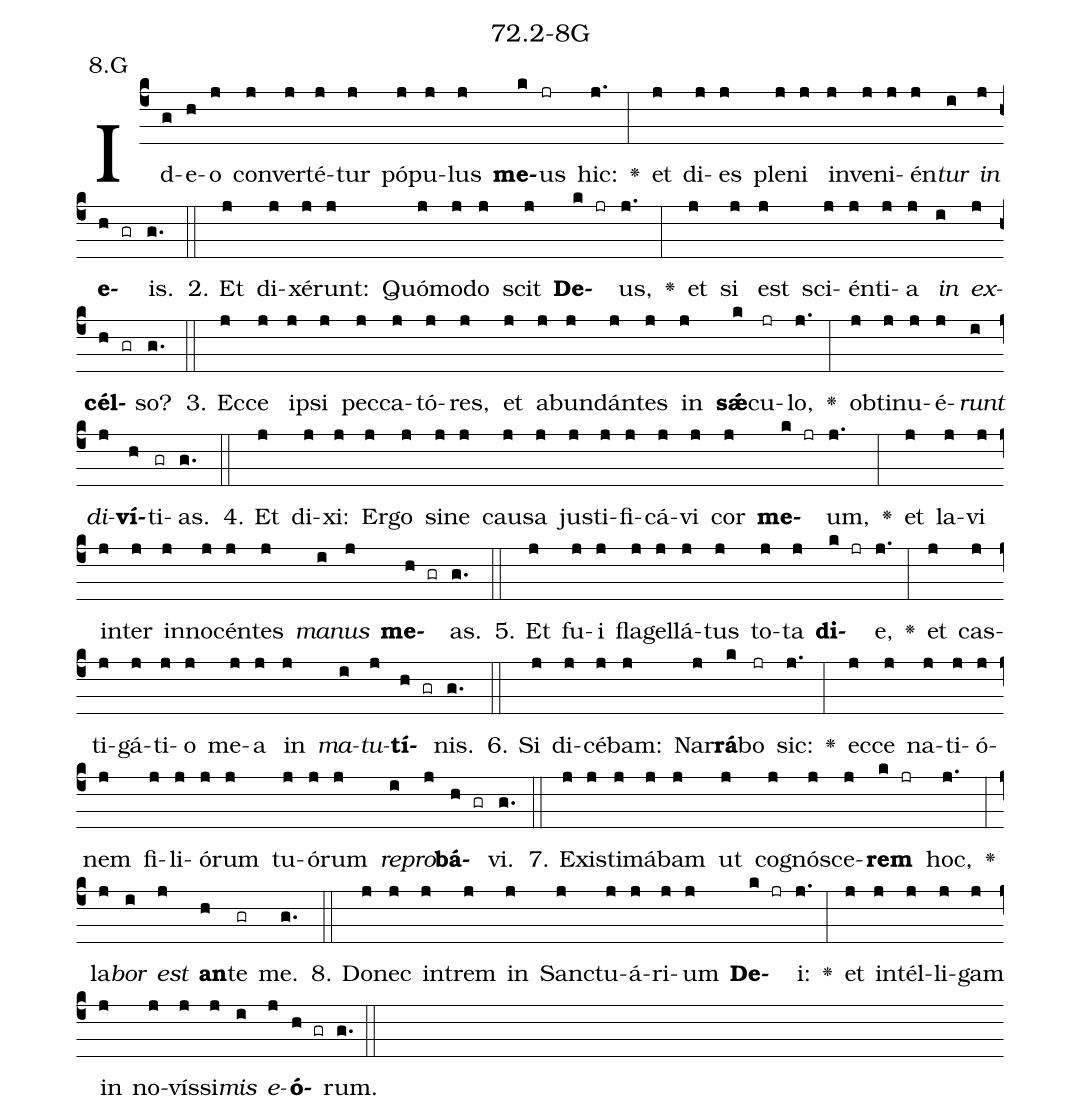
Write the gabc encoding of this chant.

name: 72.2-8G;
annotation: 8.G;
%%
(c4)Id(g)e(h)o(j) con(j)ver(j)té(j)tur(j) pó(j)pu(j)lus(j) <b>me</b>(k)us(jr) hic:(j.) <v>\greheightstar</v>(:) et(j) di(j)es(j) ple(j)ni(j) in(j)ve(j)ni(j)én(j)<i>tur</i>(i) <i>in</i>(j) <b>e</b>(h gr)is.(g.) (::)
2. Et(j) di(j)xé(j)runt:(j) Quó(j)mo(j)do(j) scit(j) <b>De</b>(k jr)us,(j.) <v>\greheightstar</v>(:) et(j) si(j) est(j) sci(j)én(j)ti(j)a(j) <i>in</i>(i) <i>ex</i>(j)<b>cél</b>(h gr)so?(g.) (::)
3. Ec(j)ce(j) ip(j)si(j) pec(j)ca(j)tó(j)res,(j) et(j) ab(j)un(j)dán(j)tes(j) in(j) <b>sǽ</b>(k)cu(jr)lo,(j.) <v>\greheightstar</v>(:) ob(j)ti(j)nu(j)é(j)<i>runt</i>(i) <i>di</i>(j)<b>ví</b>(h)ti(gr)as.(g.) (::)
4. Et(j) di(j)xi:(j) Er(j)go(j) si(j)ne(j) cau(j)sa(j) jus(j)ti(j)fi(j)cá(j)vi(j) cor(j) <b>me</b>(k jr)um,(j.) <v>\greheightstar</v>(:) et(j) la(j)vi(j) in(j)ter(j) in(j)no(j)cén(j)tes(j) <i>ma</i>(i)<i>nus</i>(j) <b>me</b>(h gr)as.(g.) (::)
5. Et(j) fu(j)i(j) fla(j)gel(j)lá(j)tus(j) to(j)ta(j) <b>di</b>(k jr)e,(j.) <v>\greheightstar</v>(:) et(j) cas(j)ti(j)gá(j)ti(j)o(j) me(j)a(j) in(j) <i>ma</i>(i)<i>tu</i>(j)<b>tí</b>(h gr)nis.(g.) (::)
6. Si(j) di(j)cé(j)bam:(j) Nar(j)<b>rá</b>(k)bo(jr) sic:(j.) <v>\greheightstar</v>(:) ec(j)ce(j) na(j)ti(j)ó(j)nem(j) fi(j)li(j)ó(j)rum(j) tu(j)ó(j)rum(j) <i>re</i>(i)<i>pro</i>(j)<b>bá</b>(h gr)vi.(g.) (::)
7. Ex(j)is(j)ti(j)má(j)bam(j) ut(j) co(j)gnó(j)sce(j)<b>rem</b>(k jr) hoc,(j.) <v>\greheightstar</v>(:) la(j)<i>bor</i>(i) <i>est</i>(j) <b>an</b>(h)te(gr) me.(g.) (::)
8. Do(j)nec(j) in(j)trem(j) in(j) Sanc(j)tu(j)á(j)ri(j)um(j) <b>De</b>(k jr)i:(j.) <v>\greheightstar</v>(:) et(j) in(j)tél(j)li(j)gam(j) in(j) no(j)vís(j)si(j)<i>mis</i>(i) <i>e</i>(j)<b>ó</b>(h gr)rum.(g.) (::)
